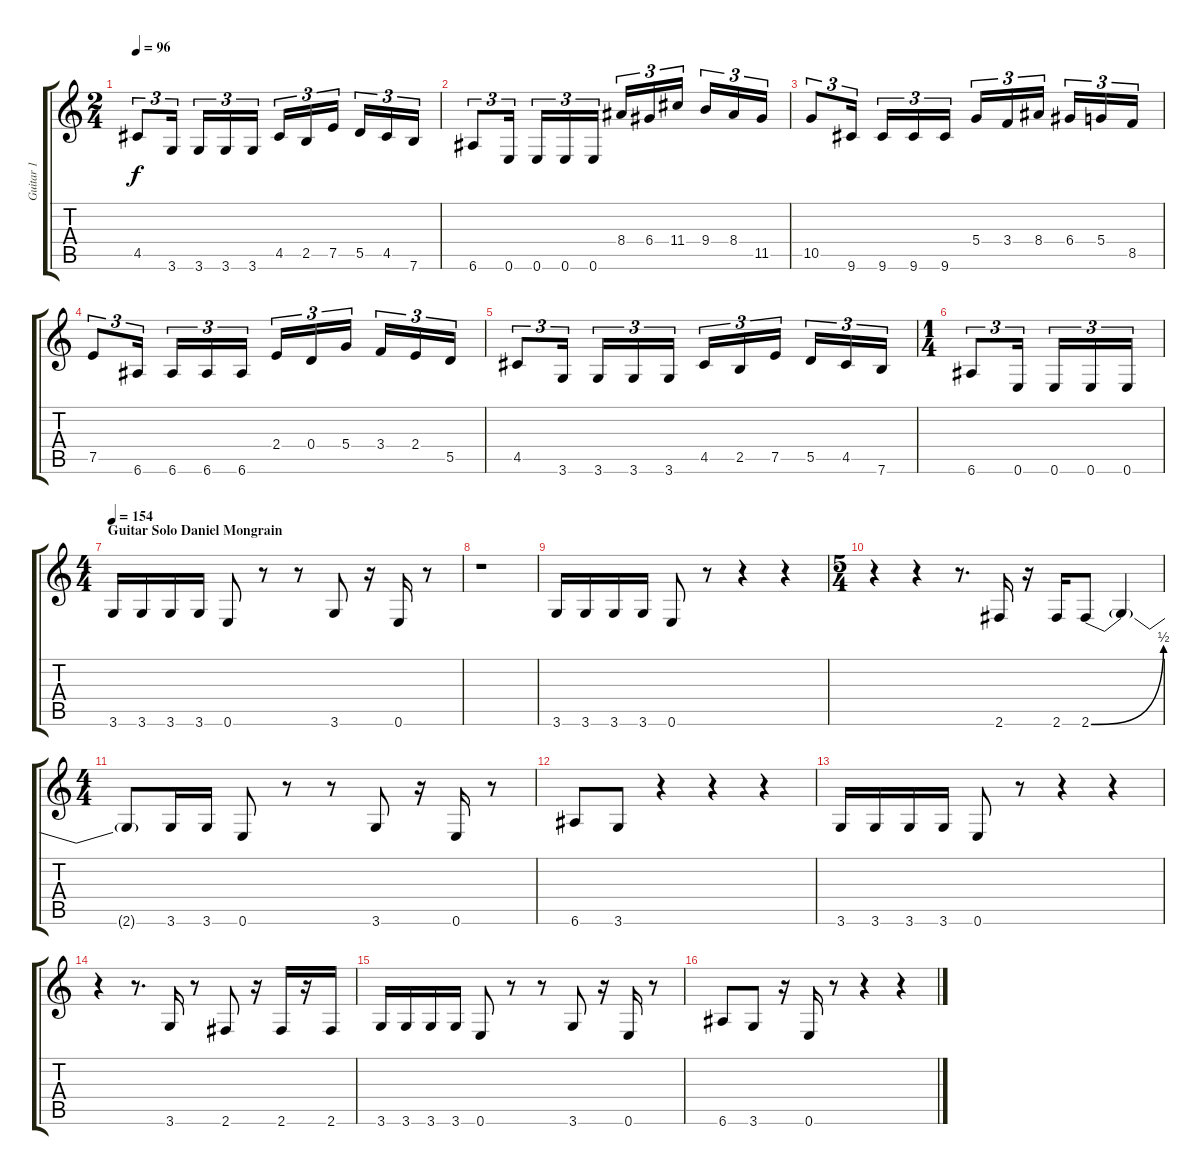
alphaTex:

\track ("Guitar 1" "Guitar 1") {instrument distortionguitar}
\staff {score tabs}
\tuning (E4 B3 G3 D3 A2 E2) {hide}
\ts (2 4)
\tempo 96
\clef g2
\ks c
4.5.8{tu (3 2) dy f} 3.6.16{tu (3 2)} 3.6.16{tu (3 2)} 3.6.16{tu (3 2)} 3.6.16{tu (3 2)} 4.5.16{tu (3 2)} 2.5.16{tu (3 2)} 7.5.16{tu (3 2)} 5.5.16{tu (3 2)} 4.5.16{tu (3 2)} 7.6.16{tu (3 2)} |
6.6.8{tu (3 2)} 0.6.16{tu (3 2)} 0.6.16{tu (3 2)} 0.6.16{tu (3 2)} 0.6.16{tu (3 2)} 8.4.16{tu (3 2)} 6.4.16{tu (3 2)} 11.4.16{tu (3 2)} 9.4.16{tu (3 2)} 8.4.16{tu (3 2)} 11.5.16{tu (3 2)} |
10.5.8{tu (3 2)} 9.6.16{tu (3 2)} 9.6.16{tu (3 2)} 9.6.16{tu (3 2)} 9.6.16{tu (3 2)} 5.4.16{tu (3 2)} 3.4.16{tu (3 2)} 8.4.16{tu (3 2)} 6.4.16{tu (3 2)} 5.4.16{tu (3 2)} 8.5.16{tu (3 2)} |
7.5.8{tu (3 2)} 6.6.16{tu (3 2)} 6.6.16{tu (3 2)} 6.6.16{tu (3 2)} 6.6.16{tu (3 2)} 2.4.16{tu (3 2)} 0.4.16{tu (3 2)} 5.4.16{tu (3 2)} 3.4.16{tu (3 2)} 2.4.16{tu (3 2)} 5.5.16{tu (3 2)} |
4.5.8{tu (3 2)} 3.6.16{tu (3 2)} 3.6.16{tu (3 2)} 3.6.16{tu (3 2)} 3.6.16{tu (3 2)} 4.5.16{tu (3 2)} 2.5.16{tu (3 2)} 7.5.16{tu (3 2)} 5.5.16{tu (3 2)} 4.5.16{tu (3 2)} 7.6.16{tu (3 2)} |
\ts (1 4)
6.6.8{tu (3 2)} 0.6.16{tu (3 2)} 0.6.16{tu (3 2)} 0.6.16{tu (3 2)} 0.6.16{tu (3 2)} |
\ts (4 4)
\section ("" "Guitar Solo Daniel Mongrain")
\tempo 154
3.6.16 3.6.16 3.6.16 3.6.16 0.6.8 r.8 r.8 3.6.8 r.16 0.6.16 r.8 |
r.1 |
3.6.16 3.6.16 3.6.16 3.6.16 0.6.8 r.8 r.4 r.4 |
\ts (5 4)
r.4 r.4 r.8{d} 2.6.16 r.16 2.6.16 2.6{be (bend 0 0 60 2)}.8 2.6{t}.4 |
\ts (4 4)
2.6{t}.8 3.6.16 3.6.16 0.6.8 r.8 r.8 3.6.8 r.16 0.6.16 r.8 |
6.6.8 3.6.8 r.4 r.4 r.4 |
3.6.16 3.6.16 3.6.16 3.6.16 0.6.8 r.8 r.4 r.4 |
r.4 r.8{d} 3.6.16 r.8 2.6.8 r.16 2.6.16 r.16 2.6.16 |
3.6.16 3.6.16 3.6.16 3.6.16 0.6.8 r.8 r.8 3.6.8 r.16 0.6.16 r.8 |
6.6.8 3.6.8 r.16 0.6.16 r.8 r.4 r.4
